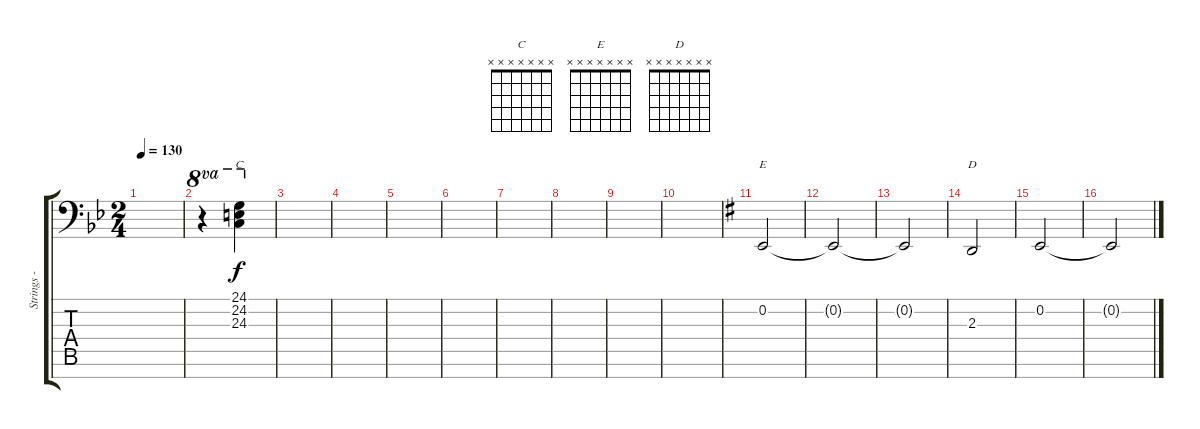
\track ("Strings - Bass" "Strings - ") {instrument stringensemble1}
\staff {score tabs}
\tuning (G2 E2 C2 G1 E1 C1 G0) {hide}
\chord ("C" x x x x x x x)
\chord ("E" x x x x x x x)
\chord ("D" x x x x x x x)
\ts (2 4)
\tempo 130
\clef f4
\ks gminor
|
r.4{ot 8va} (24.1 24.2 24.3).4{ch "C" ot 8va} |
|
|
|
|
|
|
|
|
\ks eminor
0.2.2{ch "E"} |
0.2{t}.2 |
0.2{t}.2 |
2.3.2{ch "D"} |
0.2.2 |
0.2{t}.2
